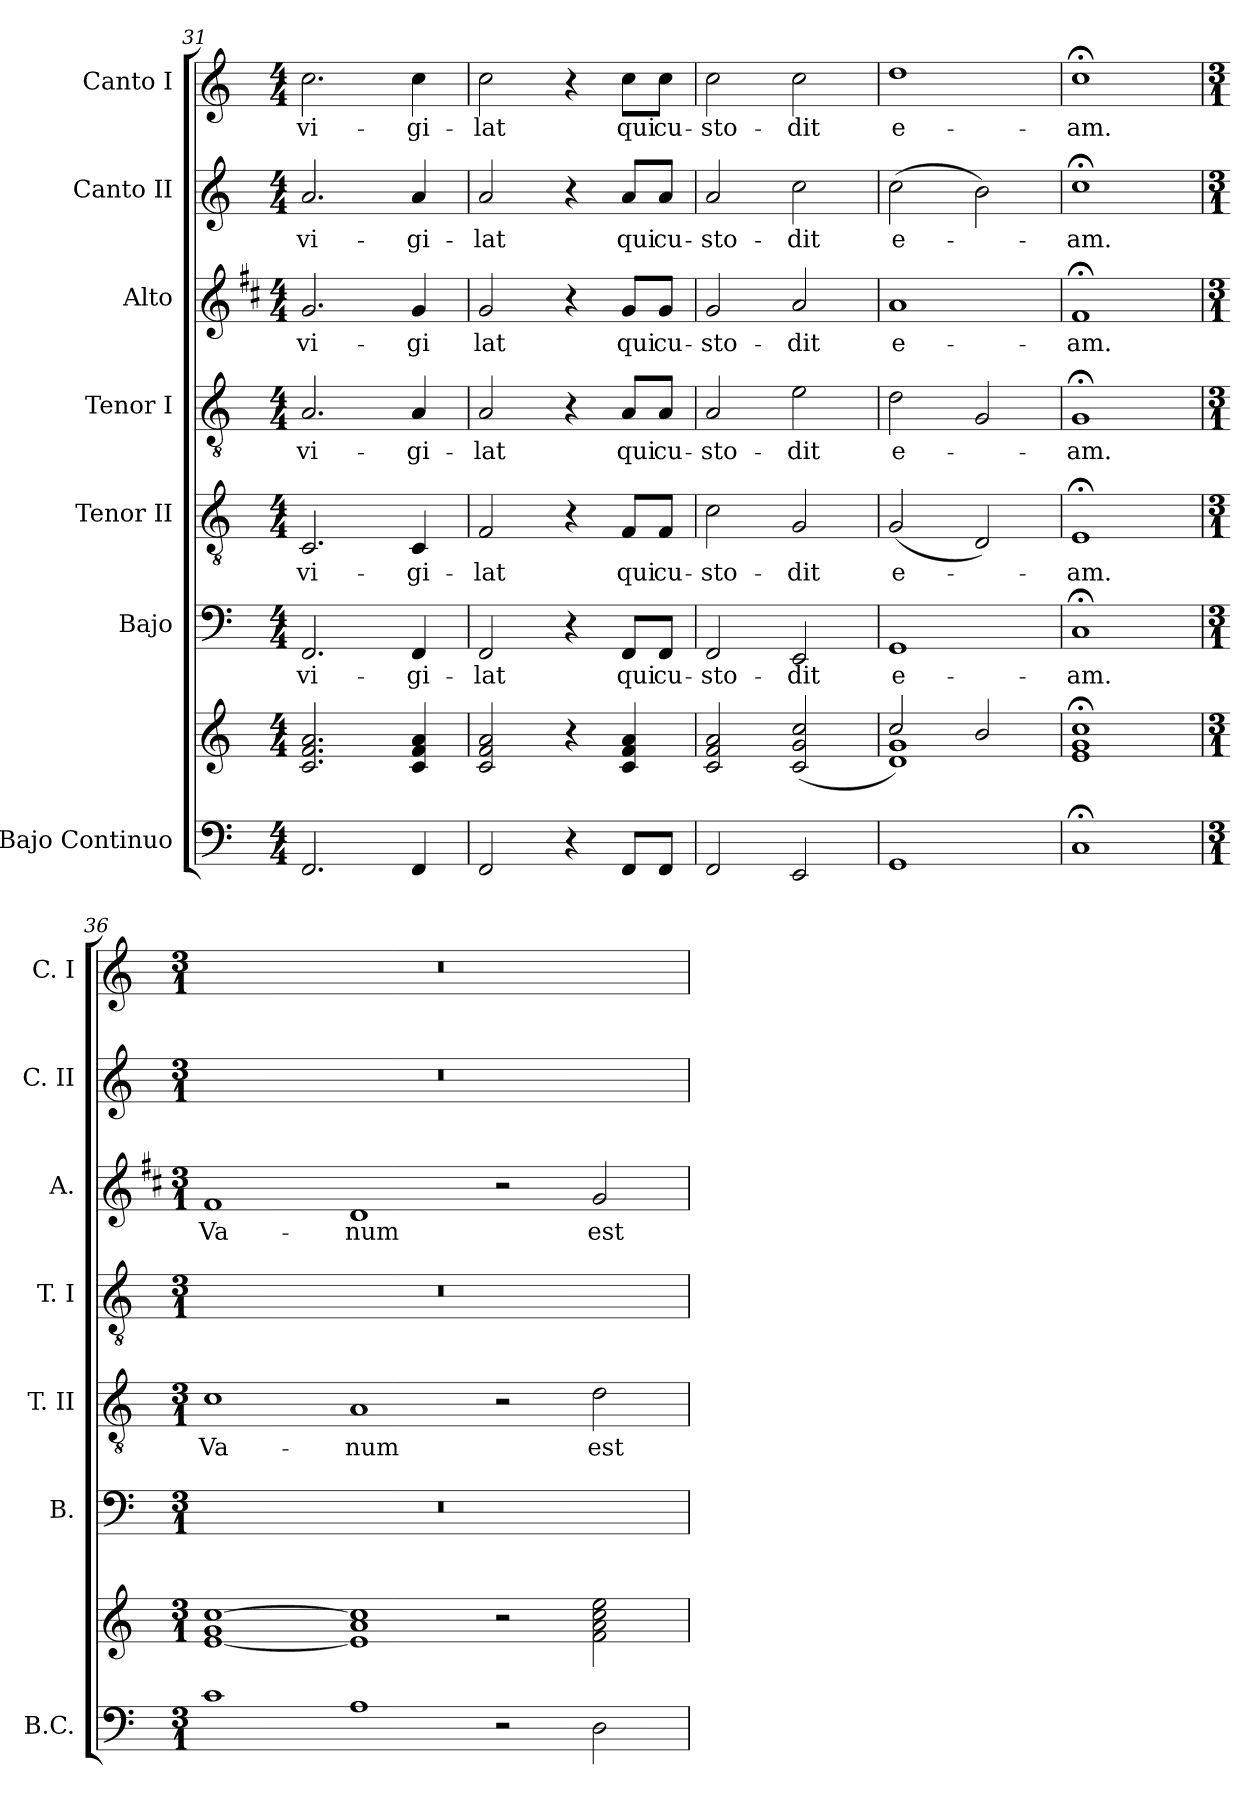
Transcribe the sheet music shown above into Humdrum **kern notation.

**kern	**kern	**kern	**text	**kern	**text	**kern	**text	**kern	**text	**kern	**text	**kern	**text
*part7	*part7	*part6	*part6	*part5	*part5	*part4	*part4	*part3	*part3	*part2	*part2	*part1	*part1
*staff8	*staff7	*staff6	*staff6	*staff5	*staff5	*staff4	*staff4	*staff3	*staff3	*staff2	*staff2	*staff1	*staff1
*I"Bajo Continuo	*	*I"Bajo	*	*I"Tenor II	*	*I"Tenor I	*	*I"Alto	*	*I"Canto II	*	*I"Canto I	*
*I'B.C.	*	*I'B.	*	*I'T. II	*	*I'T. I	*	*I'A.	*	*I'C. II	*	*I'C. I	*
*clefF4	*clefG2	*clefF4	*	*clefGv2	*	*clefGv2	*	*clefG2	*	*clefG2	*	*clefG2	*
*	*	*	*	*ITrd7c12	*	*ITrd7c12	*	*ITrd1c2	*	*	*	*	*
*k[]	*k[]	*k[]	*	*k[]	*	*k[]	*	*k[]	*	*k[]	*	*k[]	*
*M4/4	*M4/4	*M4/4	*	*M4/4	*	*M4/4	*	*M4/4	*	*M4/4	*	*M4/4	*
=31	=31	=31	=31	=31	=31	=31	=31	=31	=31	=31	=31	=31	=31
2.FF/	2.c/ 2.f/ 2.a/	2.FF/	vi-	2.CC/	vi-	2.AA/	vi-	2.f/	vi-	2.a/	vi-	2.cc\	vi-
4FF/	4c/ 4f/ 4a/	4FF/	-gi-	4CC/	-gi-	4AA/	-gi-	4f/	-gi	4a/	-gi-	4cc\	-gi-
!!LO:LB:g=z
=32	=32	=32	=32	=32	=32	=32	=32	=32	=32	=32	=32	=32	=32
2FF/	2c/ 2f/ 2a/	2FF/	-lat	2FF/	-lat	2AA/	-lat	2f/	lat	2a/	-lat	2cc\	-lat
4r	4r	4r	.	4r	.	4r	.	4r	.	4r	.	4r	.
8FF/L	4c/ 4f/ 4a/	8FF/L	qui	8FF/L	qui	8AA/L	qui	8f/L	qui	8a/L	qui	8cc\L	qui
8FF/J	.	8FF/J	cu-	8FF/J	cu-	8AA/J	cu-	8f/J	cu-	8a/J	cu-	8cc\J	cu-
=33	=33	=33	=33	=33	=33	=33	=33	=33	=33	=33	=33	=33	=33
2FF/	2c/ 2f/ 2a/	2FF/	-sto-	2C\	-sto-	2AA/	-sto-	2f/	-sto-	2a/	-sto-	2cc\	-sto-
2EE/	(>2c/ 2g/ 2cc/	2EE/	-dit	2GG/	-dit	2E\	-dit	2g/	-dit	2cc\	-dit	2cc\	-dit
=34	=34	=34	=34	=34	=34	=34	=34	=34	=34	=34	=34	=34	=34
*	*^	*	*	*	*	*	*	*	*	*	*	*	*
1GG	2cc/)	1d 1g	1GG	e-	(2GG/	e-	2D\	e-	1g	e-	(>2cc\	e-	1dd	e-
.	2b/	.	.	.	2DD/)	.	2GG/	.	.	.	2b\)	.	.	.
*	*v	*v	*	*	*	*	*	*	*	*	*	*	*	*
=35	=35	=35	=35	=35	=35	=35	=35	=35	=35	=35	=35	=35	=35
1C;<	1e;< 1g;< 1cc;<	1C;<	-am.	1EE;<	-am.	1GG;<	-am.	1e;<	-am.	1cc;<	-am.	1cc;<	-am.
=36	=36	=36	=36	=36	=36	=36	=36	=36	=36	=36	=36	=36	=36
*M3/1	*M3/1	*M3/1	*	*M3/1	*	*M3/1	*	*M3/1	*	*M3/1	*	*M3/1	*
1c	[1e 1g [1cc	0.r	.	1C	Va-	0.r	.	1e	Va-	0.r	.	0.r	.
1A	1e] 1a 1cc]	.	.	1AA	-num	.	.	1c	-num	.	.	.	.
2r	2r	.	.	2r	.	.	.	2r	.	.	.	.	.
2D\	2f\ 2a\ 2cc\ 2ee\	.	.	2D\	est	.	.	2f/	est	.	.	.	.
=	=	=	=	=	=	=	=	=	=	=	=	=	=
*-	*-	*-	*-	*-	*-	*-	*-	*-	*-	*-	*-	*-	*-
